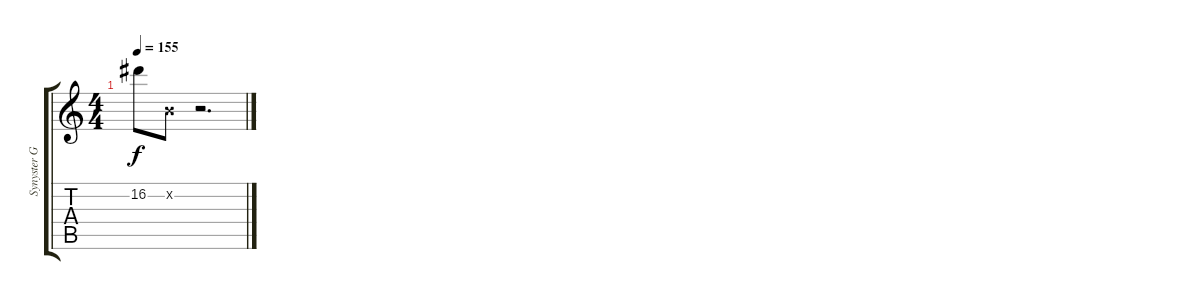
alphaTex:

\track ("Synyster Gates [Lead Guitar I]" "Synyster G") {instrument overdrivenguitar}
\staff {score tabs}
\tuning (E4 B3 G3 D3 A2 E2) {hide}
\ts (4 4)
\tempo 155
\clef g2
\ks c
16.2{t}.8{dy f} 0.2{x}.8 r.2{d}
